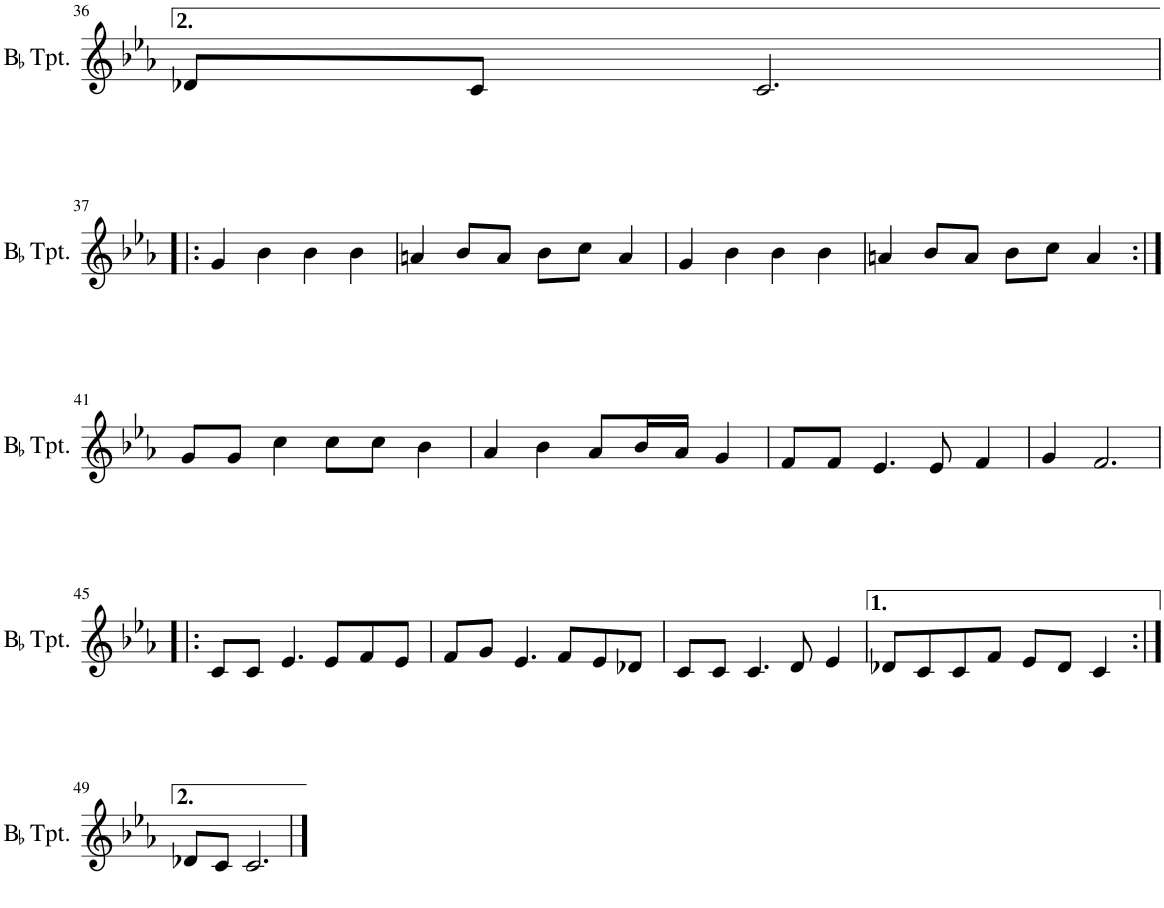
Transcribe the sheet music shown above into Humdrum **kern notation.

**kern
*part1
*staff1
*I"BaccidentalFlat Trumpet
*I'BaccidentalFlat Tpt.
!!LO:PB:g=z
*clefG2
*Trd1c2
*k[b-e-a-]
*M4/4
=36
8d-X/L
8c/J
2.c/
!!LO:LB:g=z
=37!|:
4g/
4b-\
4b-\
4b-\
=38
4an/
8b-/L
8a/J
8b-\L
8cc\J
4a/
=39
4g/
4b-\
4b-\
4b-\
=40
4an/
8b-/L
8a/J
8b-\L
8cc\J
4a/
!!LO:LB:g=z
=41:|!
8g/L
8g/J
4cc\
8cc\L
8cc\J
4b-\
=42
4a-/
4b-\
8a-/L
16b-/L
16a-/JJ
4g/
=43
8f/L
8f/J
4.e-/
8e-/
4f/
=44
4g/
2.f/
!!LO:LB:g=z
=45!|:
8c/L
8c/J
4.e-/
8e-/L
8f/
8e-/J
=46
8f/L
8g/J
4.e-/
8f/L
8e-/
8d-X/J
=47
8c/L
8c/J
4.c/
8d/
4e-/
=48
8d-X/L
8c/
8c/
8f/J
8e-/L
8d-/J
4c/
!!LO:LB:g=z
=49:|!
8d-X/L
8c/J
2.c/
==
*-
